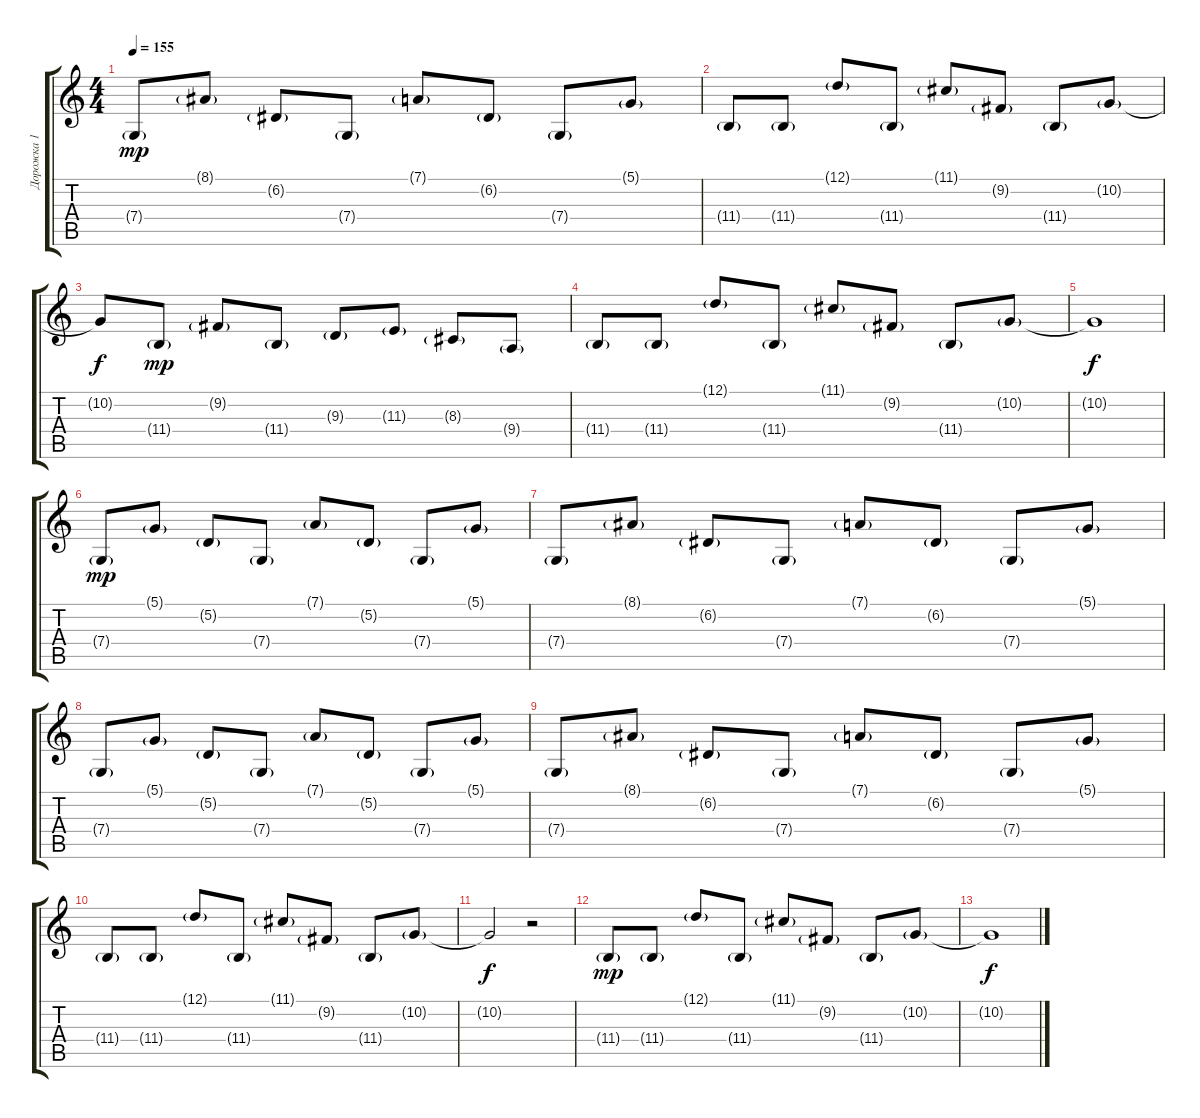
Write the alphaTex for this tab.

\track ("Дорожка 1" "Дорожка 1") {instrument stringensemble1}
\staff {score tabs}
\tuning (D4 A3 F3 C3 G2 D2) {hide}
\ts (4 4)
\tempo 155
\clef g2
\ks c
7.4{g}.8{dy mp} 8.1{g}.8 6.2{g}.8 7.4{g}.8 7.1{g}.8 6.2{g}.8 7.4{g}.8 5.1{g}.8 |
11.4{g}.8 11.4{g}.8 12.1{g}.8 11.4{g}.8 11.1{g}.8 9.2{g}.8 11.4{g}.8 10.2{g}.8 |
10.2{t}.8{dy f} 11.4{g}.8{dy mp} 9.2{g}.8 11.4{g}.8 9.3{g}.8 11.3{g}.8 8.3{g}.8 9.4{g}.8 |
11.4{g}.8 11.4{g}.8 12.1{g}.8 11.4{g}.8 11.1{g}.8 9.2{g}.8 11.4{g}.8 10.2{g}.8 |
10.2{t}.1{dy f} |
7.4{g}.8{dy mp} 5.1{g}.8 5.2{g}.8 7.4{g}.8 7.1{g}.8 5.2{g}.8 7.4{g}.8 5.1{g}.8 |
7.4{g}.8 8.1{g}.8 6.2{g}.8 7.4{g}.8 7.1{g}.8 6.2{g}.8 7.4{g}.8 5.1{g}.8 |
7.4{g}.8 5.1{g}.8 5.2{g}.8 7.4{g}.8 7.1{g}.8 5.2{g}.8 7.4{g}.8 5.1{g}.8 |
7.4{g}.8 8.1{g}.8 6.2{g}.8 7.4{g}.8 7.1{g}.8 6.2{g}.8 7.4{g}.8 5.1{g}.8 |
11.4{g}.8 11.4{g}.8 12.1{g}.8 11.4{g}.8 11.1{g}.8 9.2{g}.8 11.4{g}.8 10.2{g}.8 |
10.2{t}.2{dy f} r.2 |
11.4{g}.8{dy mp} 11.4{g}.8 12.1{g}.8 11.4{g}.8 11.1{g}.8 9.2{g}.8 11.4{g}.8 10.2{g}.8 |
10.2{t}.1{dy f}
